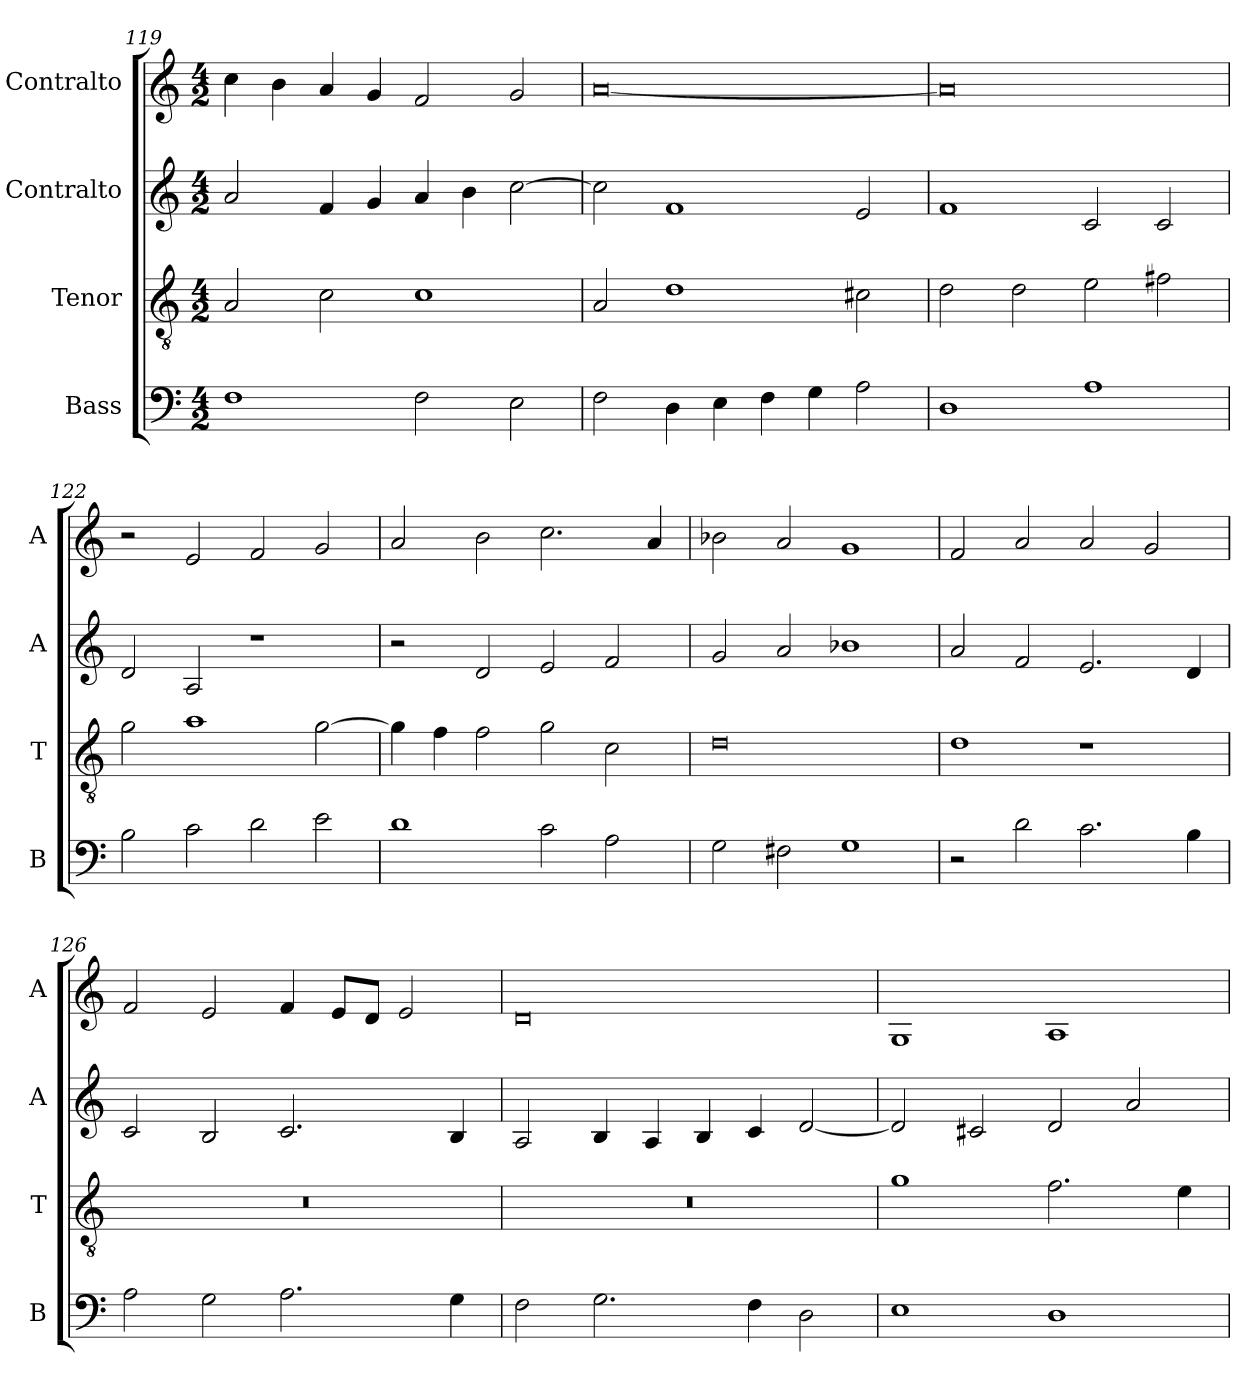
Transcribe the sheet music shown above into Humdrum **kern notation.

**kern	**kern	**kern	**kern
*part4	*part3	*part2	*part1
*staff4	*staff3	*staff2	*staff1
*I"Bass	*I"Tenor	*I"Contralto	*I"Contralto
*I'B	*I'T	*I'A	*I'A
*clefF4	*clefGv2	*clefG2	*clefG2
*k[]	*k[]	*k[]	*k[]
*G:mix	*G:mix	*G:mix	*G:mix
*M4/2	*M4/2	*M4/2	*M4/2
=119	=119	=119	=119
1F	2A	2a	4cc
.	.	.	4b
.	2c	4f	4a
.	.	4g	4g
2F	1c	4a	2f
.	.	4b	.
2E	.	[2cc	2g
=120	=120	=120	=120
2F	2A	2cc]	[0a
4D	1d	1f	.
4E	.	.	.
4F	.	.	.
4G	.	.	.
2A	2c#X	2e	.
=121	=121	=121	=121
1D	2d	1f	0a]
.	2d	.	.
1A	2e	2c	.
.	2f#X	2c	.
=122	=122	=122	=122
2B	2g	2d	2r
2c	1a	2A	2e
2d	.	1r	2f
2e	[2g	.	2g
=123	=123	=123	=123
1d	4g]	2r	2a
.	4f	.	.
.	2f	2d	2b
2c	2g	2e	2.cc
2A	2c	2f	.
.	.	.	4a
=124	=124	=124	=124
2G	0d	2g	2b-X
2F#X	.	2a	2a
1G	.	1b-X	1g
=125	=125	=125	=125
2r	1d	2a	2f
2d	.	2f	2a
2.c	1r	2.e	2a
.	.	.	2g
4B	.	4d	.
=126	=126	=126	=126
2A	0r	2c	2f
2G	.	2B	2e
2.A	.	2.c	4f
.	.	.	8e/L
.	.	.	8d/J
.	.	.	2e
4G	.	4B	.
=127	=127	=127	=127
2F	0r	2A	0d
2.G	.	4B	.
.	.	4A	.
.	.	4B	.
4F	.	4c	.
2D	.	[2d	.
=128	=128	=128	=128
1E	1g	2d]	1G
.	.	2c#X	.
1D	2.f	2d	1A
.	.	2a	.
.	4e	.	.
=	=	=	=
*-	*-	*-	*-
